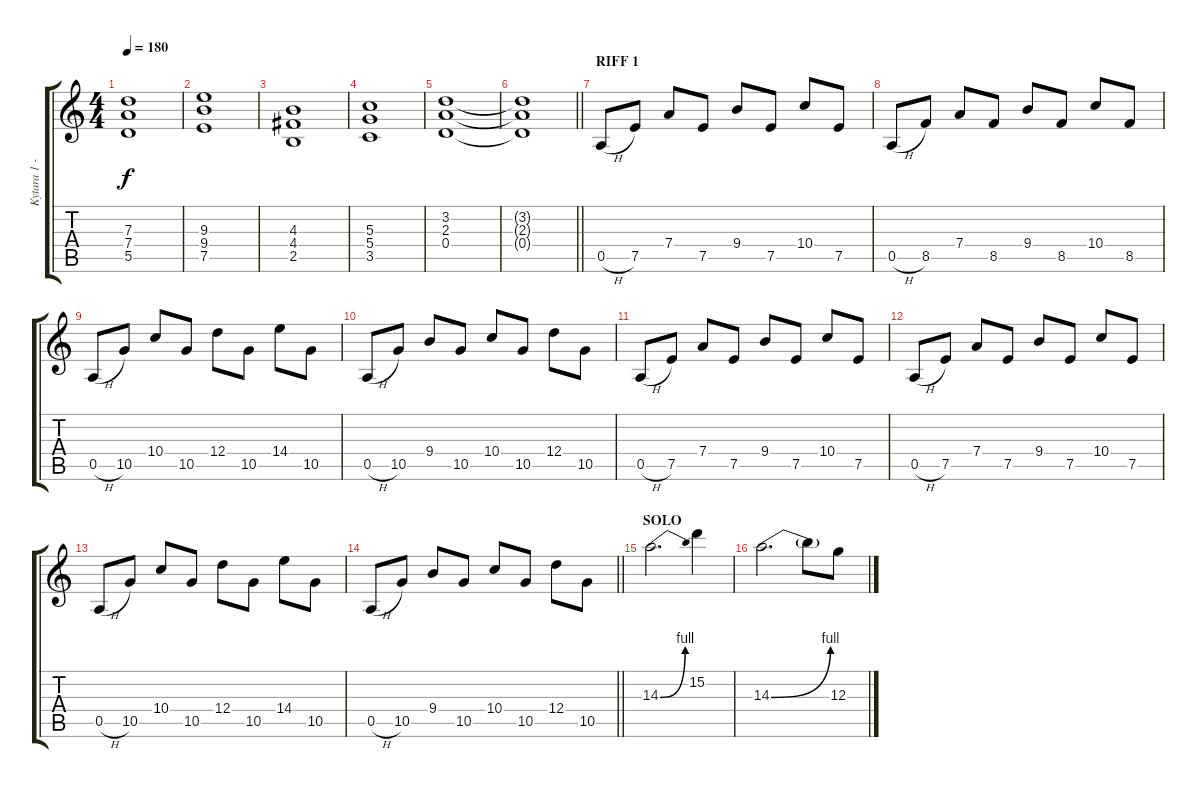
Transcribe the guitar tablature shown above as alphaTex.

\track ("Kytara 1 - Lead" "Kytara 1 -") {instrument overdrivenguitar}
\staff {score tabs}
\tuning (E4 B3 G3 D3 A2 E2) {hide}
\ts (4 4)
\tempo 180
\clef g2
\ks c
(7.3 7.4 5.5).1{dy f} |
(9.3 9.4 7.5).1 |
(4.3 4.4 2.5).1 |
(5.3 5.4 3.5).1 |
(3.2 2.3 0.4).1 |
\barLineRight lightlight
(3.2{t} 2.3{t} 0.4{t}).1 |
\section ("" "RIFF 1")
0.5{h}.8 7.5.8 7.4.8 7.5.8 9.4.8 7.5.8 10.4.8 7.5.8 |
0.5{h}.8 8.5.8 7.4.8 8.5.8 9.4.8 8.5.8 10.4.8 8.5.8 |
0.5{h}.8 10.5.8 10.4.8 10.5.8 12.4.8 10.5.8 14.4.8 10.5.8 |
0.5{h}.8 10.5.8 9.4.8 10.5.8 10.4.8 10.5.8 12.4.8 10.5.8 |
0.5{h}.8 7.5.8 7.4.8 7.5.8 9.4.8 7.5.8 10.4.8 7.5.8 |
0.5{h}.8 7.5.8 7.4.8 7.5.8 9.4.8 7.5.8 10.4.8 7.5.8 |
0.5{h}.8 10.5.8 10.4.8 10.5.8 12.4.8 10.5.8 14.4.8 10.5.8 |
\barLineRight lightlight
0.5{h}.8 10.5.8 9.4.8 10.5.8 10.4.8 10.5.8 12.4.8 10.5.8 |
\section ("" "SOLO")
14.3{be (bend 0 0 60 4)}.2{d volume 16} 15.2.4 |
14.3{be (bend 0 0 60 4)}.2{d} 14.3{t}.8 12.3.8
